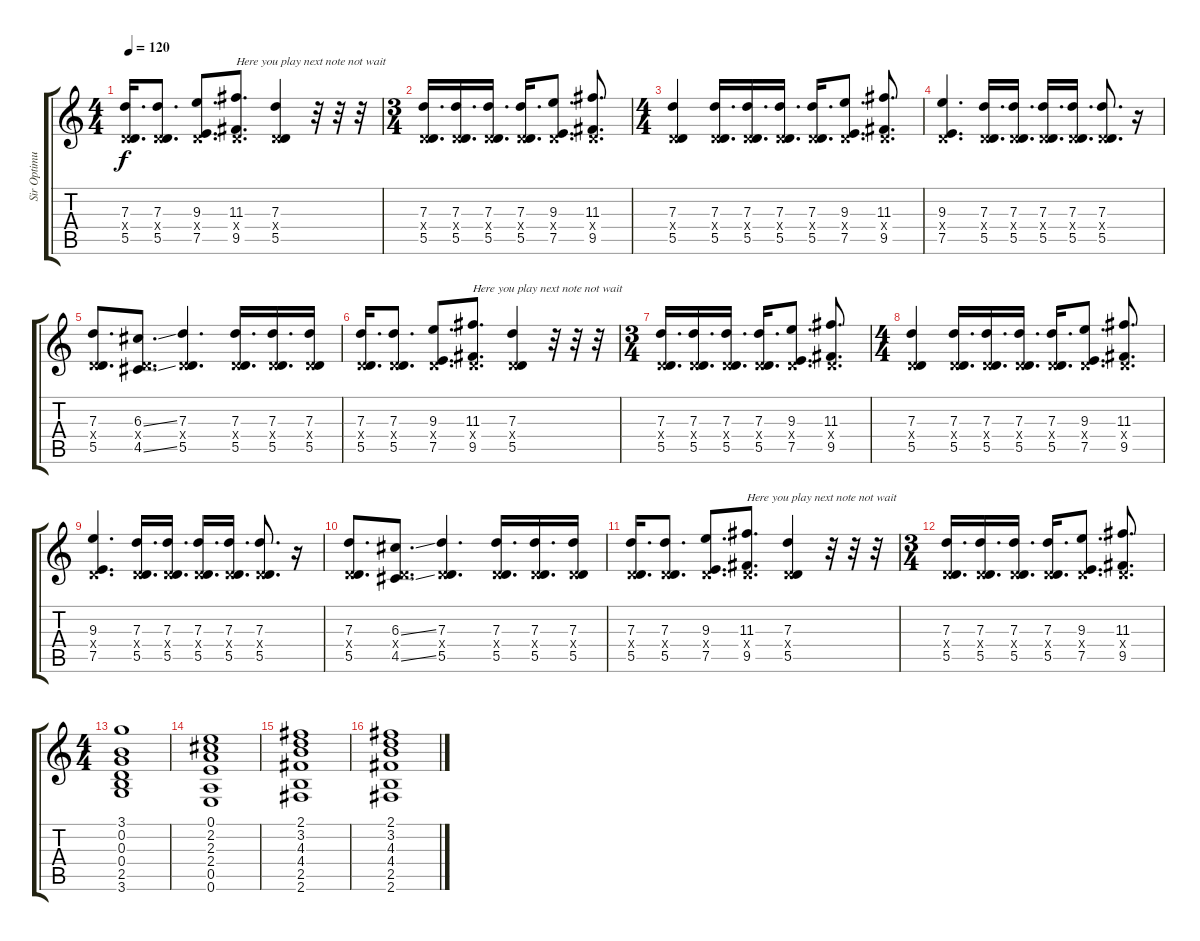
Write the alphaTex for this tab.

\track ("Sir Optimus Prime" "Sir Optimu") {instrument distortionguitar}
\staff {score tabs}
\tuning (E4 B3 G3 D3 A2 E2) {hide}
\ts (4 4)
\tempo 120
\clef g2
\ks c
(7.3 0.4{x} 5.5).16{d dy f} (7.3 0.4{x} 5.5).8{d} (9.3 0.4{x} 7.5).8{d} (11.3 0.4{x} 9.5).8{d txt "Here you play next note not wait"} (7.3 0.4{x} 5.5).4 r.32 r.32 r.32 |
\ts (3 4)
(7.3 0.4{x} 5.5).16{d} (7.3 0.4{x} 5.5).16{d} (7.3 0.4{x} 5.5).16{d} (7.3 0.4{x} 5.5).16{d} (9.3 0.4{x} 7.5).8{d} (11.3 0.4{x} 9.5).8{d} |
\ts (4 4)
(7.3 0.4{x} 5.5).4 (7.3 0.4{x} 5.5).16{d} (7.3 0.4{x} 5.5).16{d} (7.3 0.4{x} 5.5).16{d} (7.3 0.4{x} 5.5).16{d} (9.3 0.4{x} 7.5).8{d} (11.3 0.4{x} 9.5).8{d} |
(9.3 0.4{x} 7.5).4{d} (7.3 0.4{x} 5.5).16{d} (7.3 0.4{x} 5.5).16{d} (7.3 0.4{x} 5.5).16{d} (7.3 0.4{x} 5.5).16{d} (7.3 0.4{x} 5.5).8{d} r.16 |
(7.3 0.4{x} 5.5).8{d} (6.3{ss} 0.4{x} 4.5{ss}).8{d} (7.3 0.4{x} 5.5).4{d} (7.3 0.4{x} 5.5).16{d} (7.3 0.4{x} 5.5).16{d} (7.3 0.4{x} 5.5).16 |
(7.3 0.4{x} 5.5).16{d} (7.3 0.4{x} 5.5).8{d} (9.3 0.4{x} 7.5).8{d} (11.3 0.4{x} 9.5).8{d txt "Here you play next note not wait"} (7.3 0.4{x} 5.5).4 r.32 r.32 r.32 |
\ts (3 4)
(7.3 0.4{x} 5.5).16{d} (7.3 0.4{x} 5.5).16{d} (7.3 0.4{x} 5.5).16{d} (7.3 0.4{x} 5.5).16{d} (9.3 0.4{x} 7.5).8{d} (11.3 0.4{x} 9.5).8{d} |
\ts (4 4)
(7.3 0.4{x} 5.5).4 (7.3 0.4{x} 5.5).16{d} (7.3 0.4{x} 5.5).16{d} (7.3 0.4{x} 5.5).16{d} (7.3 0.4{x} 5.5).16{d} (9.3 0.4{x} 7.5).8{d} (11.3 0.4{x} 9.5).8{d} |
(9.3 0.4{x} 7.5).4{d} (7.3 0.4{x} 5.5).16{d} (7.3 0.4{x} 5.5).16{d} (7.3 0.4{x} 5.5).16{d} (7.3 0.4{x} 5.5).16{d} (7.3 0.4{x} 5.5).8{d} r.16 |
(7.3 0.4{x} 5.5).8{d} (6.3{ss} 0.4{x} 4.5{ss}).8{d} (7.3 0.4{x} 5.5).4{d} (7.3 0.4{x} 5.5).16{d} (7.3 0.4{x} 5.5).16{d} (7.3 0.4{x} 5.5).16 |
(7.3 0.4{x} 5.5).16{d} (7.3 0.4{x} 5.5).8{d} (9.3 0.4{x} 7.5).8{d} (11.3 0.4{x} 9.5).8{d txt "Here you play next note not wait"} (7.3 0.4{x} 5.5).4 r.32 r.32 r.32 |
\ts (3 4)
(7.3 0.4{x} 5.5).16{d} (7.3 0.4{x} 5.5).16{d} (7.3 0.4{x} 5.5).16{d} (7.3 0.4{x} 5.5).16{d} (9.3 0.4{x} 7.5).8{d} (11.3 0.4{x} 9.5).8{d} |
\ts (4 4)
(3.1 0.2 0.3 0.4 2.5 3.6).1 |
(0.1 2.2 2.3 2.4 0.5 0.6).1 |
(2.1 3.2 4.3 4.4 2.5 2.6).1 |
(2.1 3.2 4.3 4.4 2.5 2.6).1
